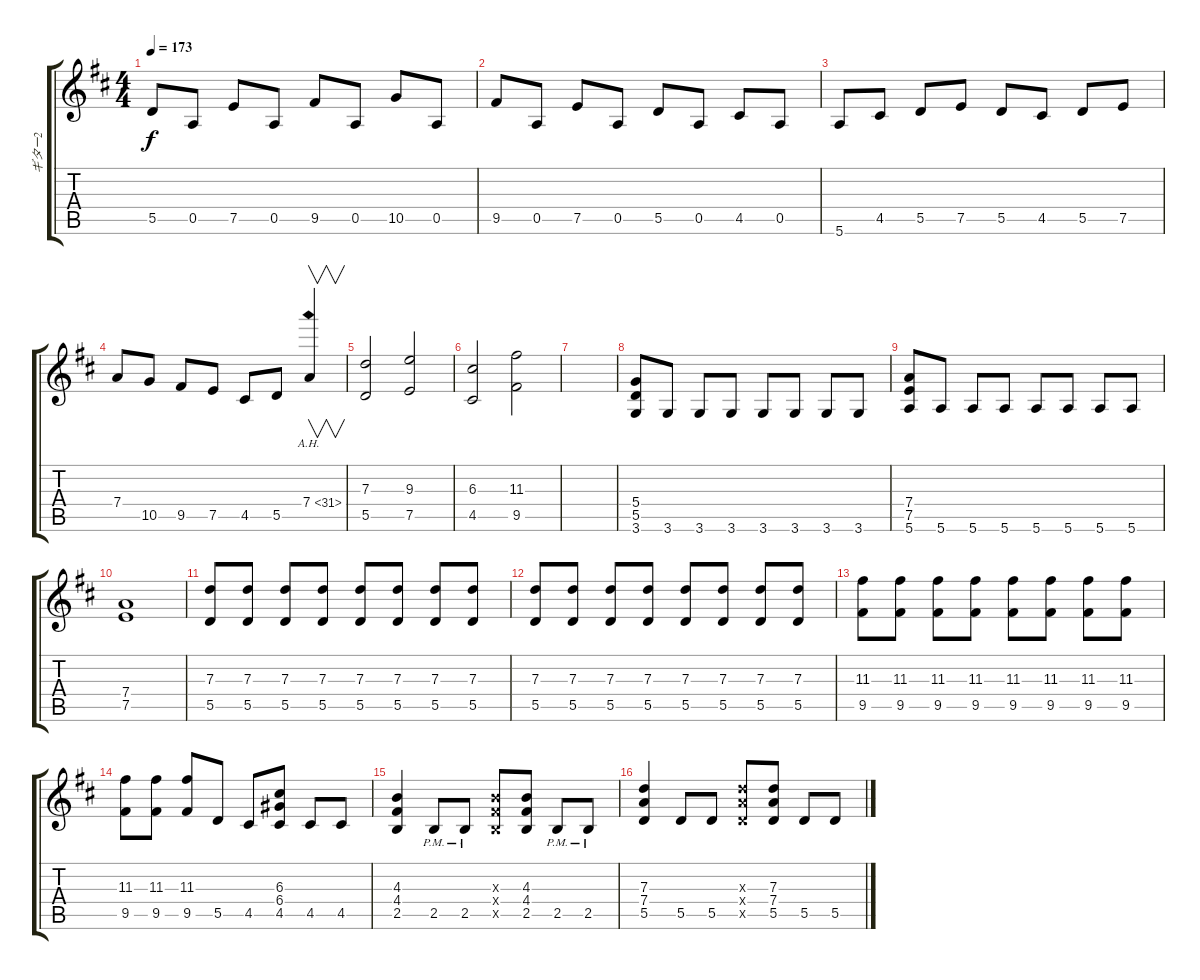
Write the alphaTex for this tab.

\track ("ギター2" "ギター2") {mute instrument distortionguitar}
\staff {score tabs}
\tuning (E4 B3 G3 D3 A2 E2) {hide}
\ts (4 4)
\tempo 173
\clef g2
\ks d
5.5.8{dy f} 0.5.8 7.5.8 0.5.8 9.5.8 0.5.8 10.5.8 0.5.8 |
9.5.8 0.5.8 7.5.8 0.5.8 5.5.8 0.5.8 4.5.8 0.5.8 |
5.6.8 4.5.8 5.5.8 7.5.8 5.5.8 4.5.8 5.5.8 7.5.8 |
7.4.8 10.5.8 9.5.8 7.5.8 4.5.8 5.5.8 7.4{ah 24}.4{v} |
(7.3 5.5).2 (9.3 7.5).2 |
(6.3 4.5).2 (11.3 9.5).2 |
|
(5.4 5.5 3.6).8 3.6.8 3.6.8 3.6.8 3.6.8 3.6.8 3.6.8 3.6.8 |
(7.4 7.5 5.6).8 5.6.8 5.6.8 5.6.8 5.6.8 5.6.8 5.6.8 5.6.8 |
(7.4 7.5).1 |
(7.3 5.5).8 (7.3 5.5).8 (7.3 5.5).8 (7.3 5.5).8 (7.3 5.5).8 (7.3 5.5).8 (7.3 5.5).8 (7.3 5.5).8 |
(7.3 5.5).8 (7.3 5.5).8 (7.3 5.5).8 (7.3 5.5).8 (7.3 5.5).8 (7.3 5.5).8 (7.3 5.5).8 (7.3 5.5).8 |
(11.3 9.5).8 (11.3 9.5).8 (11.3 9.5).8 (11.3 9.5).8 (11.3 9.5).8 (11.3 9.5).8 (11.3 9.5).8 (11.3 9.5).8 |
(11.3 9.5).8 (11.3 9.5).8 (11.3 9.5).8 5.5.8 4.5.8 (6.3 6.4 4.5).8 4.5.8 4.5.8 |
(4.3 4.4 2.5).4 2.5{pm}.8 2.5{pm}.8 (4.3{x} 4.4{x} 2.5{x}).8 (4.3 4.4 2.5).8 2.5{pm}.8 2.5{pm}.8 |
(7.3 7.4 5.5).4 5.5.8 5.5.8 (7.3{x} 7.4{x} 5.5{x}).8 (7.3 7.4 5.5).8 5.5.8 5.5.8
